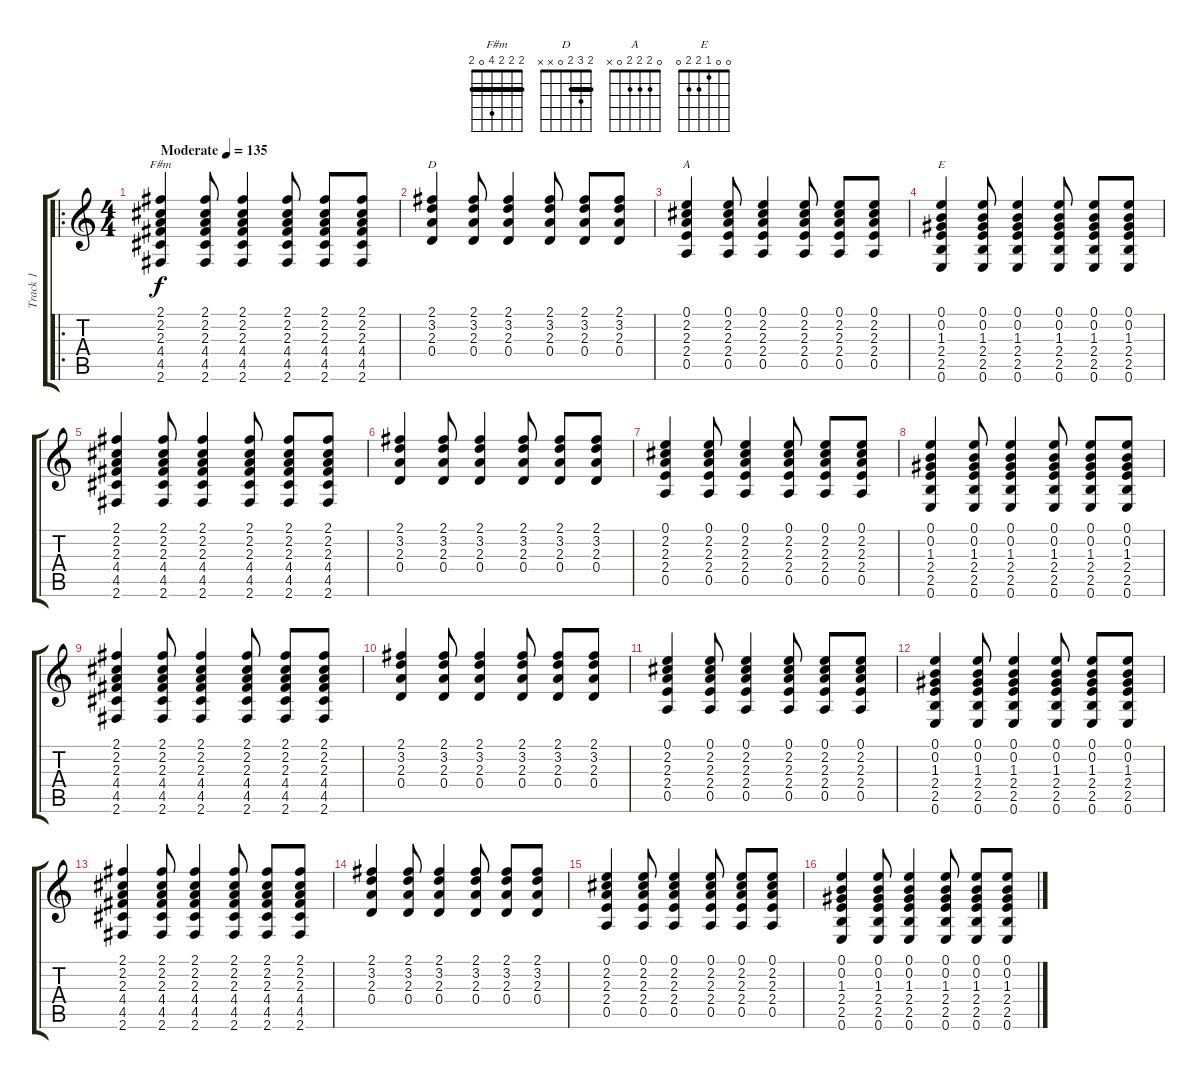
\track ("Track 1" "Track 1") {instrument acousticguitarsteel}
\staff {score tabs}
\tuning (E4 B3 G3 D3 A2 E2) {hide}
\chord ("F#m" 2 2 2 4 0 2) {barre 2}
\chord ("D" 2 3 2 0 x x) {barre 2}
\chord ("A" 0 2 2 2 0 x)
\chord ("E" 0 0 1 2 2 0)
\ro
\ts (4 4)
\tempo (135 "Moderate")
\clef g2
\ks c
(2.1 2.2 2.3 4.4 4.5 2.6).4{ch "F#m" dy f instrument acousticguitarsteel} (2.1 2.2 2.3 4.4 4.5 2.6).8 (2.1 2.2 2.3 4.4 4.5 2.6).4 (2.1 2.2 2.3 4.4 4.5 2.6).8 (2.1 2.2 2.3 4.4 4.5 2.6).8 (2.1 2.2 2.3 4.4 4.5 2.6).8 |
(2.1 3.2 2.3 0.4).4{ch "D"} (2.1 3.2 2.3 0.4).8 (2.1 3.2 2.3 0.4).4 (2.1 3.2 2.3 0.4).8 (2.1 3.2 2.3 0.4).8 (2.1 3.2 2.3 0.4).8 |
(0.1 2.2 2.3 2.4 0.5).4{ch "A"} (0.1 2.2 2.3 2.4 0.5).8 (0.1 2.2 2.3 2.4 0.5).4 (0.1 2.2 2.3 2.4 0.5).8 (0.1 2.2 2.3 2.4 0.5).8 (0.1 2.2 2.3 2.4 0.5).8 |
(0.1 0.2 1.3 2.4 2.5 0.6).4{ch "E"} (0.1 0.2 1.3 2.4 2.5 0.6).8 (0.1 0.2 1.3 2.4 2.5 0.6).4 (0.1 0.2 1.3 2.4 2.5 0.6).8 (0.1 0.2 1.3 2.4 2.5 0.6).8 (0.1 0.2 1.3 2.4 2.5 0.6).8 |
(2.1 2.2 2.3 4.4 4.5 2.6).4 (2.1 2.2 2.3 4.4 4.5 2.6).8 (2.1 2.2 2.3 4.4 4.5 2.6).4 (2.1 2.2 2.3 4.4 4.5 2.6).8 (2.1 2.2 2.3 4.4 4.5 2.6).8 (2.1 2.2 2.3 4.4 4.5 2.6).8 |
(2.1 3.2 2.3 0.4).4 (2.1 3.2 2.3 0.4).8 (2.1 3.2 2.3 0.4).4 (2.1 3.2 2.3 0.4).8 (2.1 3.2 2.3 0.4).8 (2.1 3.2 2.3 0.4).8 |
(0.1 2.2 2.3 2.4 0.5).4 (0.1 2.2 2.3 2.4 0.5).8 (0.1 2.2 2.3 2.4 0.5).4 (0.1 2.2 2.3 2.4 0.5).8 (0.1 2.2 2.3 2.4 0.5).8 (0.1 2.2 2.3 2.4 0.5).8 |
(0.1 0.2 1.3 2.4 2.5 0.6).4 (0.1 0.2 1.3 2.4 2.5 0.6).8 (0.1 0.2 1.3 2.4 2.5 0.6).4 (0.1 0.2 1.3 2.4 2.5 0.6).8 (0.1 0.2 1.3 2.4 2.5 0.6).8 (0.1 0.2 1.3 2.4 2.5 0.6).8 |
(2.1 2.2 2.3 4.4 4.5 2.6).4 (2.1 2.2 2.3 4.4 4.5 2.6).8 (2.1 2.2 2.3 4.4 4.5 2.6).4 (2.1 2.2 2.3 4.4 4.5 2.6).8 (2.1 2.2 2.3 4.4 4.5 2.6).8 (2.1 2.2 2.3 4.4 4.5 2.6).8 |
(2.1 3.2 2.3 0.4).4 (2.1 3.2 2.3 0.4).8 (2.1 3.2 2.3 0.4).4 (2.1 3.2 2.3 0.4).8 (2.1 3.2 2.3 0.4).8 (2.1 3.2 2.3 0.4).8 |
(0.1 2.2 2.3 2.4 0.5).4 (0.1 2.2 2.3 2.4 0.5).8 (0.1 2.2 2.3 2.4 0.5).4 (0.1 2.2 2.3 2.4 0.5).8 (0.1 2.2 2.3 2.4 0.5).8 (0.1 2.2 2.3 2.4 0.5).8 |
(0.1 0.2 1.3 2.4 2.5 0.6).4 (0.1 0.2 1.3 2.4 2.5 0.6).8 (0.1 0.2 1.3 2.4 2.5 0.6).4 (0.1 0.2 1.3 2.4 2.5 0.6).8 (0.1 0.2 1.3 2.4 2.5 0.6).8 (0.1 0.2 1.3 2.4 2.5 0.6).8 |
(2.1 2.2 2.3 4.4 4.5 2.6).4 (2.1 2.2 2.3 4.4 4.5 2.6).8 (2.1 2.2 2.3 4.4 4.5 2.6).4 (2.1 2.2 2.3 4.4 4.5 2.6).8 (2.1 2.2 2.3 4.4 4.5 2.6).8 (2.1 2.2 2.3 4.4 4.5 2.6).8 |
(2.1 3.2 2.3 0.4).4 (2.1 3.2 2.3 0.4).8 (2.1 3.2 2.3 0.4).4 (2.1 3.2 2.3 0.4).8 (2.1 3.2 2.3 0.4).8 (2.1 3.2 2.3 0.4).8 |
(0.1 2.2 2.3 2.4 0.5).4 (0.1 2.2 2.3 2.4 0.5).8 (0.1 2.2 2.3 2.4 0.5).4 (0.1 2.2 2.3 2.4 0.5).8 (0.1 2.2 2.3 2.4 0.5).8 (0.1 2.2 2.3 2.4 0.5).8 |
(0.1 0.2 1.3 2.4 2.5 0.6).4 (0.1 0.2 1.3 2.4 2.5 0.6).8 (0.1 0.2 1.3 2.4 2.5 0.6).4 (0.1 0.2 1.3 2.4 2.5 0.6).8 (0.1 0.2 1.3 2.4 2.5 0.6).8 (0.1 0.2 1.3 2.4 2.5 0.6).8
